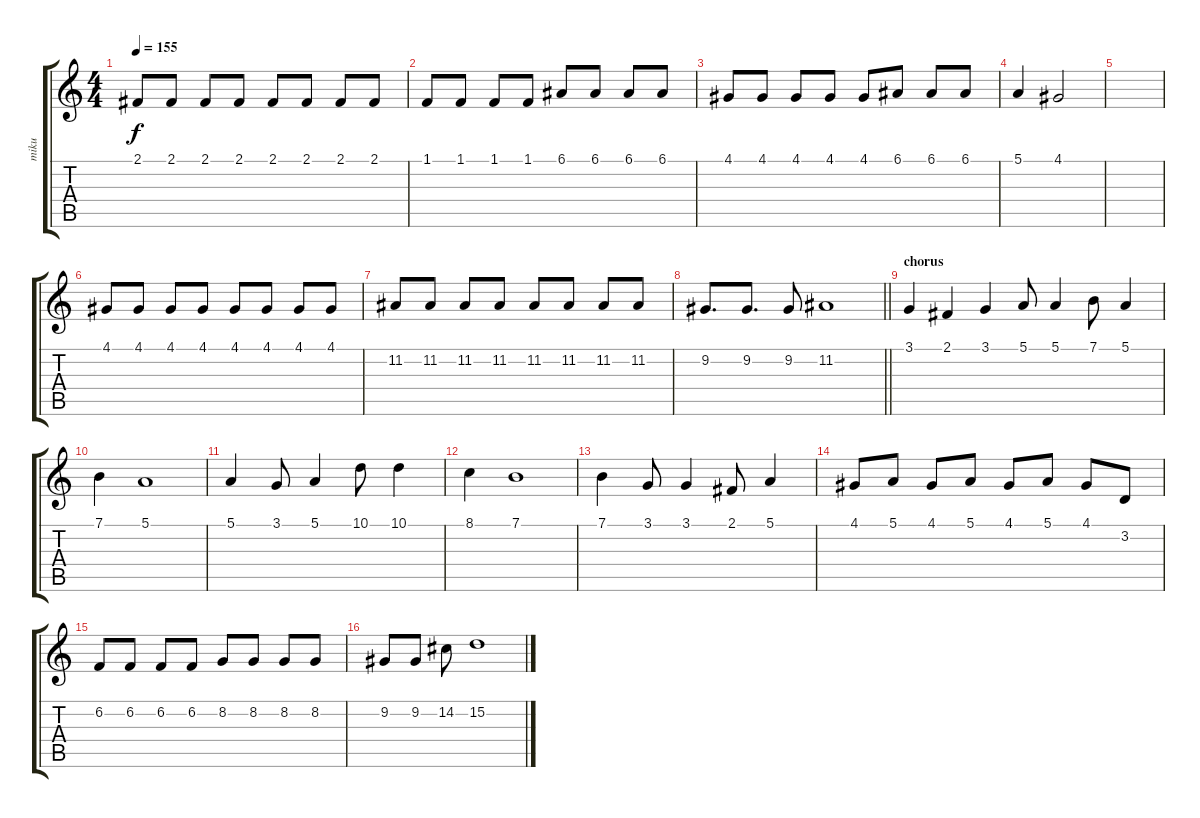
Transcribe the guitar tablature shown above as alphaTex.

\track ("miku" "miku") {instrument voiceoohs}
\staff {score tabs}
\tuning (E4 B3 G3 D3 A2 E2) {hide}
\ts (4 4)
\tempo 155
\clef g2
\ks c
2.1.8{dy f} 2.1.8 2.1.8 2.1.8 2.1.8 2.1.8 2.1.8 2.1.8 |
1.1.8 1.1.8 1.1.8 1.1.8 6.1.8 6.1.8 6.1.8 6.1.8 |
4.1.8 4.1.8 4.1.8 4.1.8 4.1.8 6.1.8 6.1.8 6.1.8 |
5.1.4 4.1.2 |
|
4.1.8 4.1.8 4.1.8 4.1.8 4.1.8 4.1.8 4.1.8 4.1.8 |
11.2.8 11.2.8 11.2.8 11.2.8 11.2.8 11.2.8 11.2.8 11.2.8 |
\barLineRight lightlight
9.2.8{d} 9.2.8{d} 9.2.8 11.2.1 |
\section ("" "chorus")
3.1.4 2.1.4 3.1.4 5.1.8 5.1.4 7.1.8 5.1.4 |
7.1.4 5.1.1 |
5.1.4 3.1.8 5.1.4 10.1.8 10.1.4 |
8.1.4 7.1.1 |
7.1.4 3.1.8 3.1.4 2.1.8 5.1.4 |
4.1.8 5.1.8 4.1.8 5.1.8 4.1.8 5.1.8 4.1.8 3.2.8 |
6.2.8 6.2.8 6.2.8 6.2.8 8.2.8 8.2.8 8.2.8 8.2.8 |
9.2.8 9.2.8 14.2.8 15.2.1
